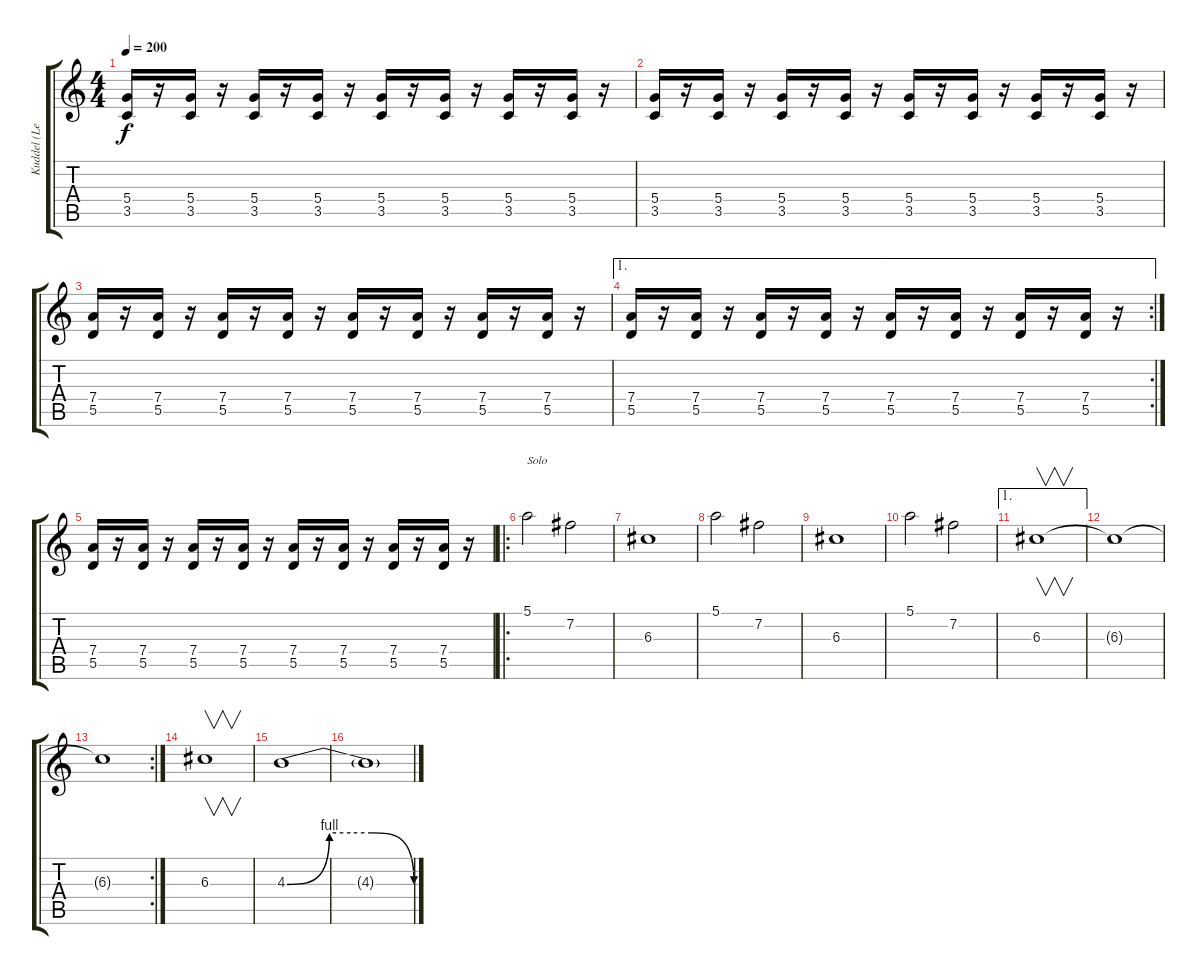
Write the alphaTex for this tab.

\track ("Kuddel (Lead Guitar)" "Kuddel (Le") {instrument distortionguitar}
\staff {score tabs}
\tuning (E4 B3 G3 D3 A2 E2) {hide}
\ts (4 4)
\tempo 200
\clef g2
\ks c
(5.4 3.5).16{dy f} r.16 (5.4 3.5).16 r.16 (5.4 3.5).16 r.16 (5.4 3.5).16 r.16 (5.4 3.5).16 r.16 (5.4 3.5).16 r.16 (5.4 3.5).16 r.16 (5.4 3.5).16 r.16 |
(5.4 3.5).16 r.16 (5.4 3.5).16 r.16 (5.4 3.5).16 r.16 (5.4 3.5).16 r.16 (5.4 3.5).16 r.16 (5.4 3.5).16 r.16 (5.4 3.5).16 r.16 (5.4 3.5).16 r.16 |
(7.4 5.5).16 r.16 (7.4 5.5).16 r.16 (7.4 5.5).16 r.16 (7.4 5.5).16 r.16 (7.4 5.5).16 r.16 (7.4 5.5).16 r.16 (7.4 5.5).16 r.16 (7.4 5.5).16 r.16 |
\ae 1
\rc 2
(7.4 5.5).16 r.16 (7.4 5.5).16 r.16 (7.4 5.5).16 r.16 (7.4 5.5).16 r.16 (7.4 5.5).16 r.16 (7.4 5.5).16 r.16 (7.4 5.5).16 r.16 (7.4 5.5).16 r.16 |
(7.4 5.5).16 r.16 (7.4 5.5).16 r.16 (7.4 5.5).16 r.16 (7.4 5.5).16 r.16 (7.4 5.5).16 r.16 (7.4 5.5).16 r.16 (7.4 5.5).16 r.16 (7.4 5.5).16 r.16 |
\ro
5.1.2{txt "Solo"} 7.2.2 |
6.3.1 |
5.1.2 7.2.2 |
6.3.1 |
5.1.2 7.2.2 |
\ae 1
6.3.1{v} |
6.3{t}.1 |
\rc 2
6.3{t}.1 |
6.3.1{v} |
4.3{be (custom 0 0 20 4 30 4 40 4 60 0)}.1 |
4.3{t}.1
